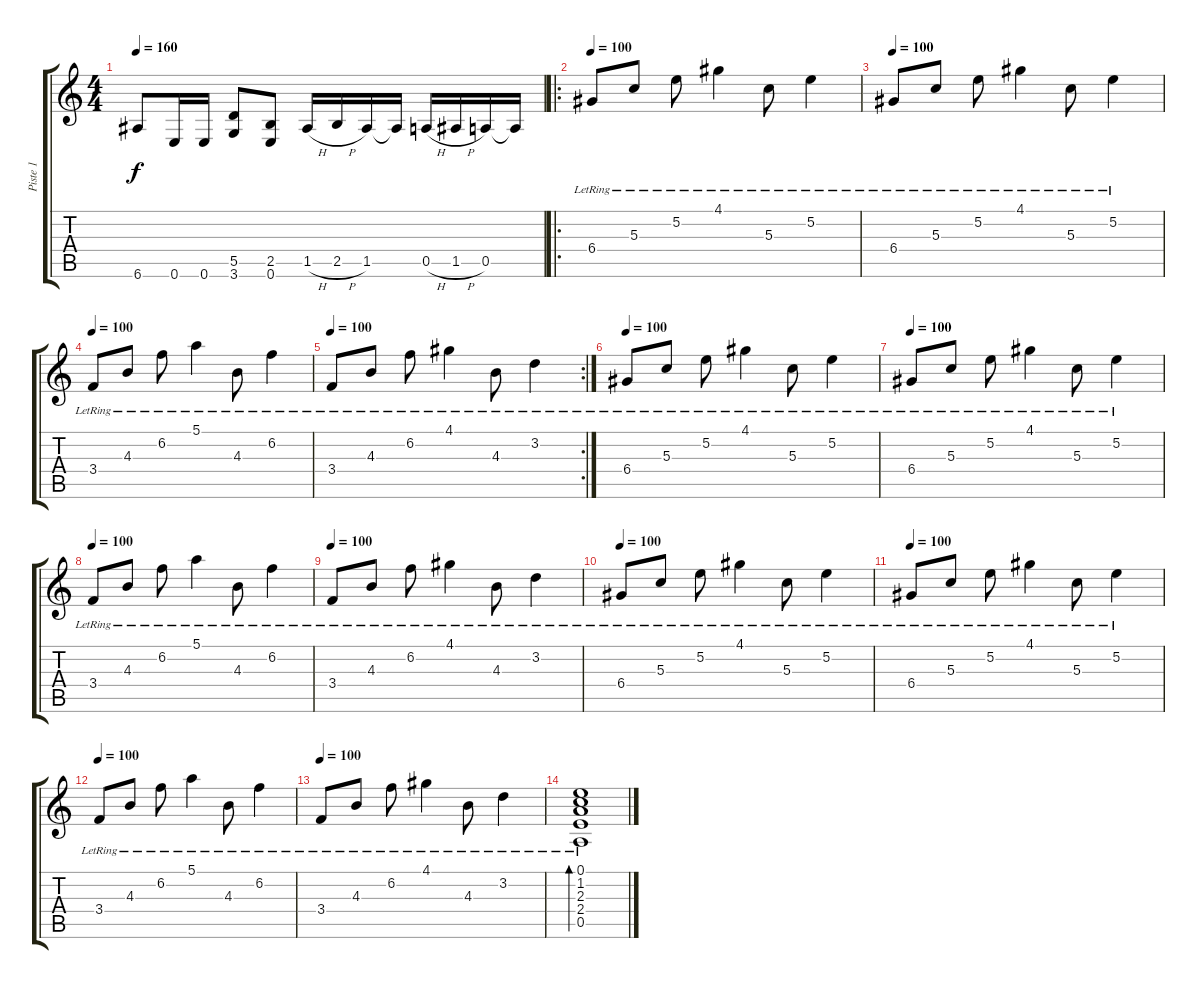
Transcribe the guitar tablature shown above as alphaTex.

\track ("Piste 1" "Piste 1") {instrument distortionguitar}
\staff {score tabs}
\tuning (E4 B3 G3 D3 A2 E2) {hide}
\ts (4 4)
\tempo 160
\clef g2
\ks c
6.6.8{dy f} 0.6.16 0.6.16 (5.5 3.6).8 (2.5 0.6).8 1.5{h}.16 2.5{h}.16 1.5.16 1.5{t}.16 0.5{h}.16 1.5{h}.16 0.5.16 0.5{t}.16 |
\ro
\tempo 100
6.4{lr}.8{instrument acousticguitarsteel} 5.3{lr}.8 5.2{lr}.8 4.1{lr}.4 5.3{lr}.8 5.2{lr}.4 |
\tempo 100
6.4{lr}.8{instrument acousticguitarsteel} 5.3{lr}.8 5.2{lr}.8 4.1{lr}.4 5.3{lr}.8 5.2{lr}.4 |
\tempo 100
3.4{lr}.8{instrument acousticguitarsteel} 4.3{lr}.8 6.2{lr}.8 5.1{lr}.4 4.3{lr}.8 6.2{lr}.4 |
\rc 2
\tempo 100
3.4{lr}.8{instrument acousticguitarsteel} 4.3{lr}.8 6.2{lr}.8 4.1{lr}.4 4.3{lr}.8 3.2{lr}.4 |
\tempo 100
6.4{lr}.8{volume 12 instrument acousticguitarsteel} 5.3{lr}.8 5.2{lr}.8 4.1{lr}.4 5.3{lr}.8 5.2{lr}.4 |
\tempo 100
6.4{lr}.8{instrument acousticguitarsteel} 5.3{lr}.8 5.2{lr}.8 4.1{lr}.4 5.3{lr}.8 5.2{lr}.4 |
\tempo 100
3.4{lr}.8{instrument acousticguitarsteel} 4.3{lr}.8 6.2{lr}.8 5.1{lr}.4 4.3{lr}.8 6.2{lr}.4 |
\tempo 100
3.4{lr}.8{instrument acousticguitarsteel} 4.3{lr}.8 6.2{lr}.8 4.1{lr}.4 4.3{lr}.8 3.2{lr}.4 |
\tempo 100
6.4{lr}.8{instrument acousticguitarsteel} 5.3{lr}.8 5.2{lr}.8 4.1{lr}.4 5.3{lr}.8 5.2{lr}.4 |
\tempo 100
6.4{lr}.8{instrument acousticguitarsteel} 5.3{lr}.8 5.2{lr}.8 4.1{lr}.4 5.3{lr}.8 5.2{lr}.4 |
\tempo 100
3.4{lr}.8{instrument acousticguitarsteel} 4.3{lr}.8 6.2{lr}.8 5.1{lr}.4 4.3{lr}.8 6.2{lr}.4 |
\tempo 100
3.4{lr}.8{instrument acousticguitarsteel} 4.3{lr}.8 6.2{lr}.8 4.1{lr}.4 4.3{lr}.8 3.2{lr}.4 |
(0.1{lr} 1.2{lr} 2.3{lr} 2.4{lr} 0.5{lr}).1{bd 240}
